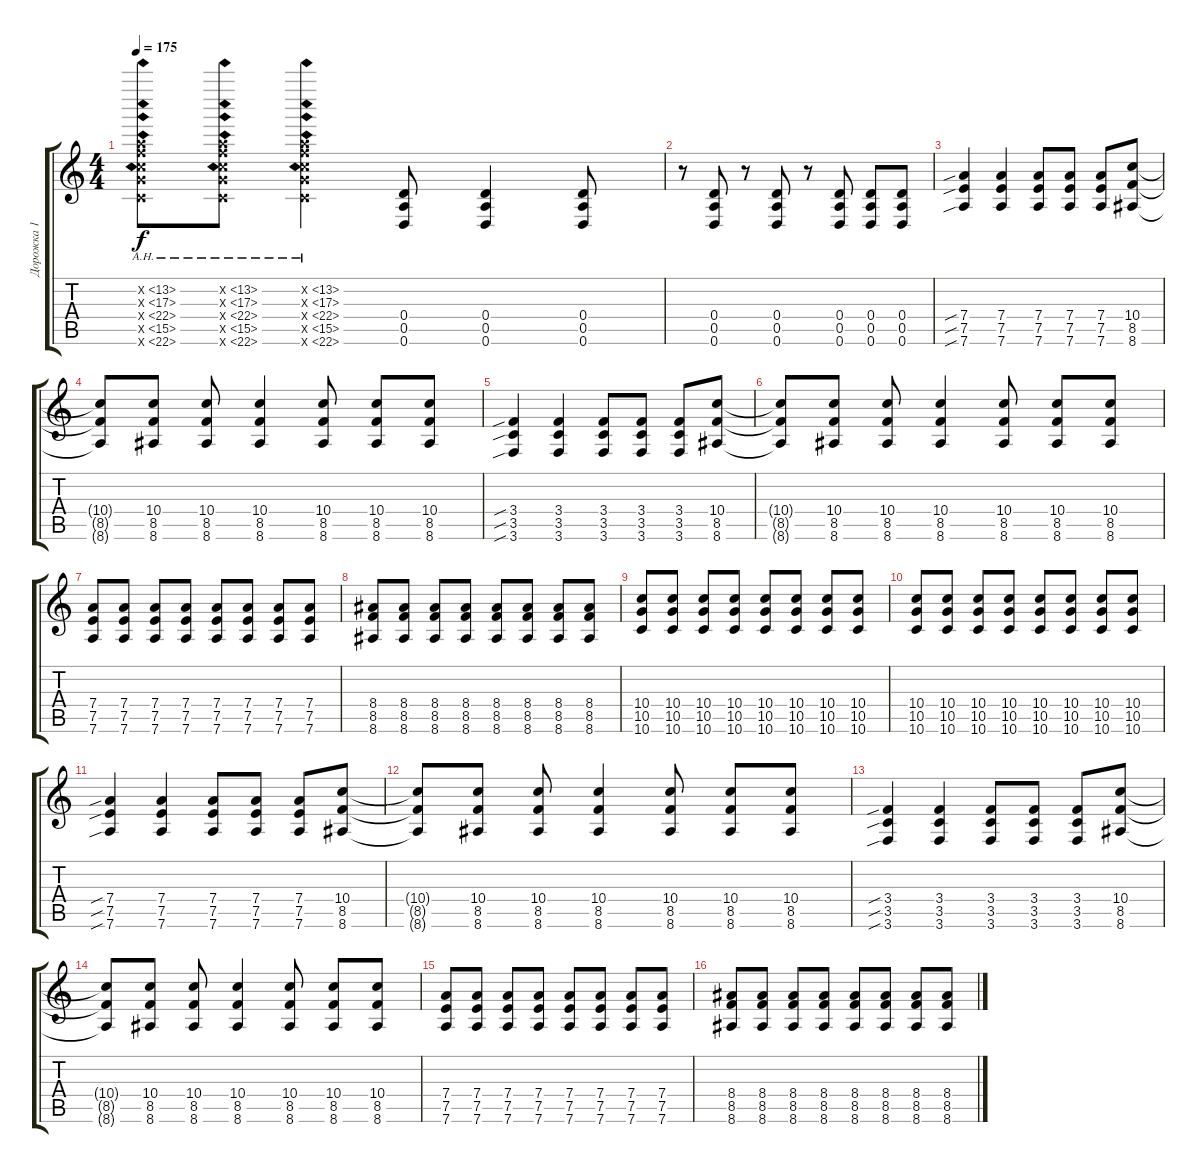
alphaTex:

\track ("Дорожка 1" "Дорожка 1") {instrument overdrivenguitar}
\staff {score tabs}
\tuning (E4 B3 G3 D3 A2 D2) {hide}
\ts (4 4)
\tempo 175
\clef g2
\ks c
(10.2{ah 3 x} 10.3{ah 7 x} 10.4{ah 12 x} 10.5{ah 5 x} 10.6{ah 12 x}).8{dy f} (10.2{ah 3 x} 10.3{ah 7 x} 10.4{ah 12 x} 10.5{ah 5 x} 10.6{ah 12 x}).8 (10.2{ah 3 x} 10.3{ah 7 x} 10.4{ah 12 x} 10.5{ah 5 x} 10.6{ah 12 x}).4 (0.4 0.5 0.6).8 (0.4 0.5 0.6).4 (0.4 0.5 0.6).8 |
r.8 (0.4 0.5 0.6).8 r.8 (0.4 0.5 0.6).8 r.8 (0.4 0.5 0.6).8 (0.4 0.5 0.6).8 (0.4 0.5 0.6).8 |
(7.4{sib} 7.5{sib} 7.6{sib}).4 (7.4 7.5 7.6).4 (7.4 7.5 7.6).8 (7.4 7.5 7.6).8 (7.4 7.5 7.6).8 (10.4 8.5 8.6).8 |
(10.4{t} 8.5{t} 8.6{t}).8 (10.4 8.5 8.6).8 (10.4 8.5 8.6).8 (10.4 8.5 8.6).4 (10.4 8.5 8.6).8 (10.4 8.5 8.6).8 (10.4 8.5 8.6).8 |
(3.4{sib} 3.5{sib} 3.6{sib}).4 (3.4 3.5 3.6).4 (3.4 3.5 3.6).8 (3.4 3.5 3.6).8 (3.4 3.5 3.6).8 (10.4 8.5 8.6).8 |
(10.4{t} 8.5{t} 8.6{t}).8 (10.4 8.5 8.6).8 (10.4 8.5 8.6).8 (10.4 8.5 8.6).4 (10.4 8.5 8.6).8 (10.4 8.5 8.6).8 (10.4 8.5 8.6).8 |
(7.4 7.5 7.6).8 (7.4 7.5 7.6).8 (7.4 7.5 7.6).8 (7.4 7.5 7.6).8 (7.4 7.5 7.6).8 (7.4 7.5 7.6).8 (7.4 7.5 7.6).8 (7.4 7.5 7.6).8 |
(8.4 8.5 8.6).8 (8.4 8.5 8.6).8 (8.4 8.5 8.6).8 (8.4 8.5 8.6).8 (8.4 8.5 8.6).8 (8.4 8.5 8.6).8 (8.4 8.5 8.6).8 (8.4 8.5 8.6).8 |
(10.4 10.5 10.6).8 (10.4 10.5 10.6).8 (10.4 10.5 10.6).8 (10.4 10.5 10.6).8 (10.4 10.5 10.6).8 (10.4 10.5 10.6).8 (10.4 10.5 10.6).8 (10.4 10.5 10.6).8 |
(10.4 10.5 10.6).8 (10.4 10.5 10.6).8 (10.4 10.5 10.6).8 (10.4 10.5 10.6).8 (10.4 10.5 10.6).8 (10.4 10.5 10.6).8 (10.4 10.5 10.6).8 (10.4 10.5 10.6).8 |
(7.4{sib} 7.5{sib} 7.6{sib}).4 (7.4 7.5 7.6).4 (7.4 7.5 7.6).8 (7.4 7.5 7.6).8 (7.4 7.5 7.6).8 (10.4 8.5 8.6).8 |
(10.4{t} 8.5{t} 8.6{t}).8 (10.4 8.5 8.6).8 (10.4 8.5 8.6).8 (10.4 8.5 8.6).4 (10.4 8.5 8.6).8 (10.4 8.5 8.6).8 (10.4 8.5 8.6).8 |
(3.4{sib} 3.5{sib} 3.6{sib}).4 (3.4 3.5 3.6).4 (3.4 3.5 3.6).8 (3.4 3.5 3.6).8 (3.4 3.5 3.6).8 (10.4 8.5 8.6).8 |
(10.4{t} 8.5{t} 8.6{t}).8 (10.4 8.5 8.6).8 (10.4 8.5 8.6).8 (10.4 8.5 8.6).4 (10.4 8.5 8.6).8 (10.4 8.5 8.6).8 (10.4 8.5 8.6).8 |
(7.4 7.5 7.6).8 (7.4 7.5 7.6).8 (7.4 7.5 7.6).8 (7.4 7.5 7.6).8 (7.4 7.5 7.6).8 (7.4 7.5 7.6).8 (7.4 7.5 7.6).8 (7.4 7.5 7.6).8 |
(8.4 8.5 8.6).8 (8.4 8.5 8.6).8 (8.4 8.5 8.6).8 (8.4 8.5 8.6).8 (8.4 8.5 8.6).8 (8.4 8.5 8.6).8 (8.4 8.5 8.6).8 (8.4 8.5 8.6).8
